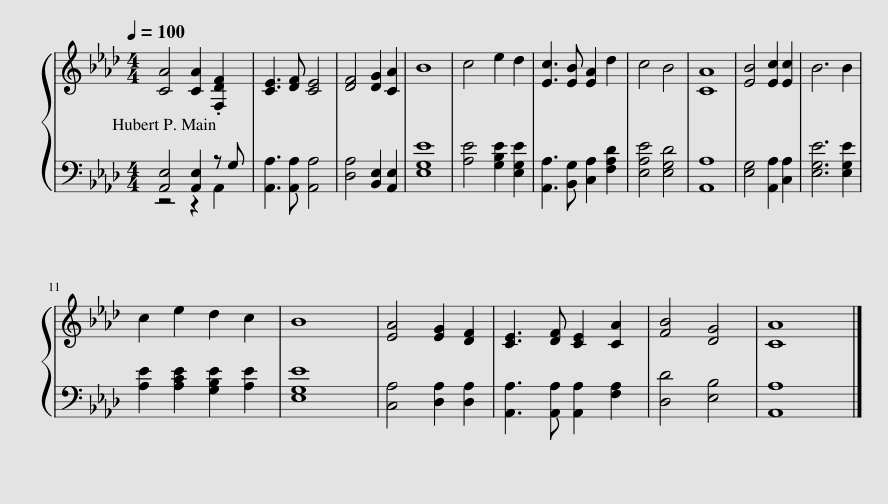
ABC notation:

X:1
%%score { 1 | ( 2 3 ) }
L:1/8
Q:1/4=100
M:4/4
I:linebreak $
K:Ab
V:1 treble
V:2 bass
V:3 bass
V:1
 [CA]4 [CA]2 .[F,DF]2 | [CE]3 [DF] [CE]4 | [DF]4 [DG]2 [CA]2 | B8 | c4 e2 d2 | %5
 [Ec]3 [EB] [EA]2 d2 | c4 B4 | [CA]8 | [EB]4 [Ec]2 [Ec]2 | B6 B2 |$ %10
 c2 e2 d2 c2 | B8 | [EA]4 [EG]2 [DF]2 | [CE]3 [DF] [CE]2 [CA]2 | [FB]4 [DG]4 | %15
 [CA]8 |] %16
V:2
 [A,,E,]4 [A,,E,]2 z G, | [A,,A,]3 [A,,A,] [A,,A,]4 | [D,A,]4 [B,,E,]2 [A,,E,]2 | [E,G,E]8 | [A,E]4 [G,B,E]2 [E,G,E]2 | %5
 [A,,A,]3 [B,,G,] [C,A,]2 [F,A,D]2 | [E,A,E]4 [E,G,D]4 | [A,,A,]8 | [E,G,]4 [A,,A,]2 [C,A,]2 | [E,G,E]6 [E,G,E]2 |$ %10
 [A,E]2 [A,CE]2 [G,B,E]2 [A,E]2 | [E,G,E]8 | [C,A,]4 [D,A,]2 [D,A,]2 | [A,,A,]3 [A,,A,] [A,,A,]2 [F,A,]2 | [D,D]4 [E,B,]4 | %15
 [A,,A,]8 |] %16
V:3
 z4 z2 A,,2 | x8 | x8 | x8 | x8 | %5
 x8 | x8 | x8 | x8 | x8 |$ %10
 x8 | x8 | x8 | x8 | x8 | %15
 x8 |] %16
